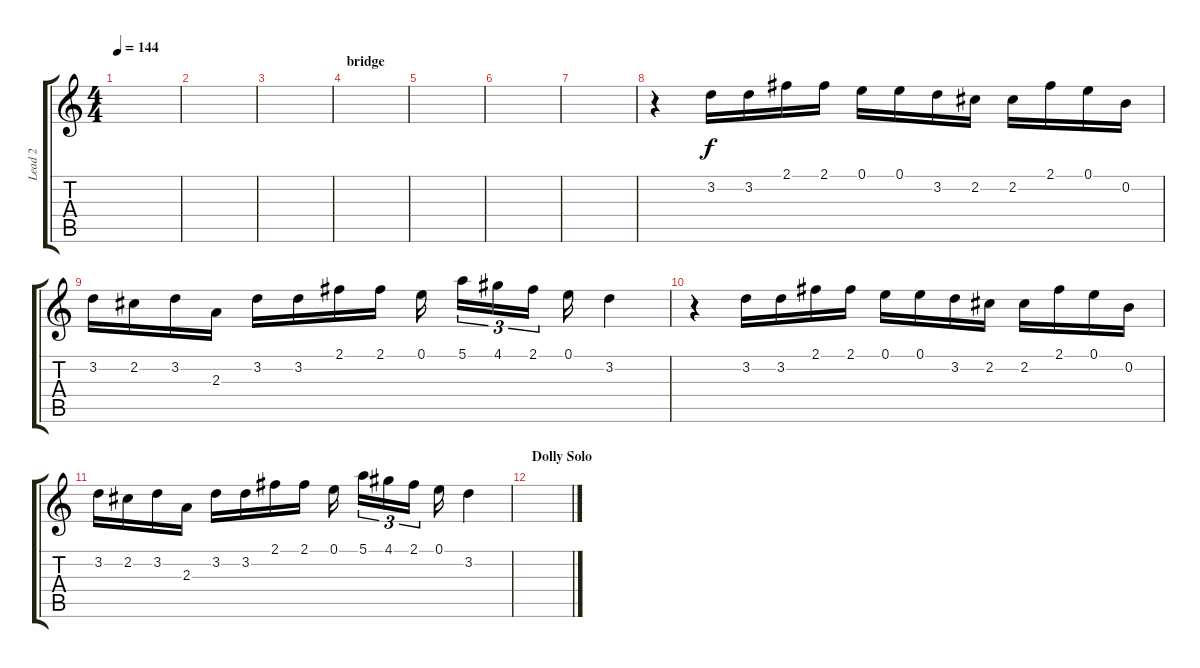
\track ("Lead 2" "Lead 2") {instrument distortionguitar}
\staff {score tabs}
\tuning (E4 B3 G3 D3 A2 E2) {hide}
\ts (4 4)
\tempo 144
\clef g2
\ks c
|
|
|
\section ("" "bridge")
|
|
|
|
r.4 3.2.16{volume 12} 3.2.16 2.1.16 2.1.16 0.1.16 0.1.16 3.2.16 2.2.16 2.2.16 2.1.16 0.1.16 0.2.16 |
3.2.16 2.2.16 3.2.16 2.3.16 3.2.16 3.2.16 2.1.16 2.1.16 0.1.16 5.1.16{tu (3 2)} 4.1.16{tu (3 2)} 2.1.16{tu (3 2)} 0.1.16 3.2.4 |
r.4 3.2.16{volume 11} 3.2.16 2.1.16 2.1.16 0.1.16 0.1.16 3.2.16 2.2.16 2.2.16 2.1.16 0.1.16 0.2.16 |
3.2.16 2.2.16 3.2.16 2.3.16 3.2.16 3.2.16 2.1.16 2.1.16 0.1.16 5.1.16{tu (3 2)} 4.1.16{tu (3 2)} 2.1.16{tu (3 2)} 0.1.16 3.2.4 |
\section ("" "Dolly Solo")
